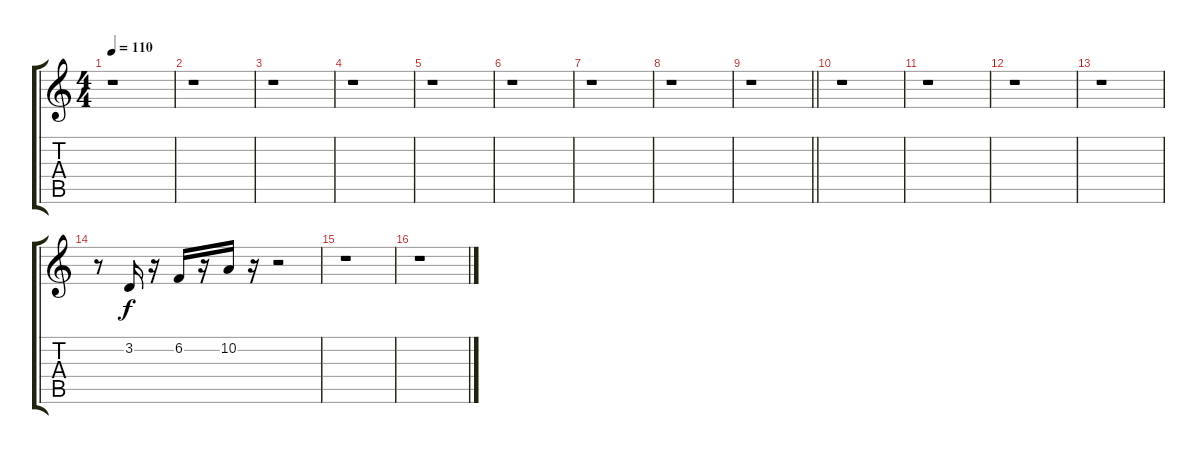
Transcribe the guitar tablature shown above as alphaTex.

\track "" {instrument stringensemble1}
\staff {score tabs}
\tuning (E4 B3 G3 D3 A2 E2) {hide}
\ts (4 4)
\tempo 110
\clef g2
\ks c
r.1{dy f} |
r.1 |
r.1 |
r.1 |
r.1 |
r.1 |
r.1 |
r.1 |
\barLineRight lightlight
r.1 |
r.1 |
r.1 |
r.1 |
r.1 |
r.8 3.2.16 r.16 6.2.16 r.16 10.2.16 r.16 r.2 |
r.1 |
r.1
